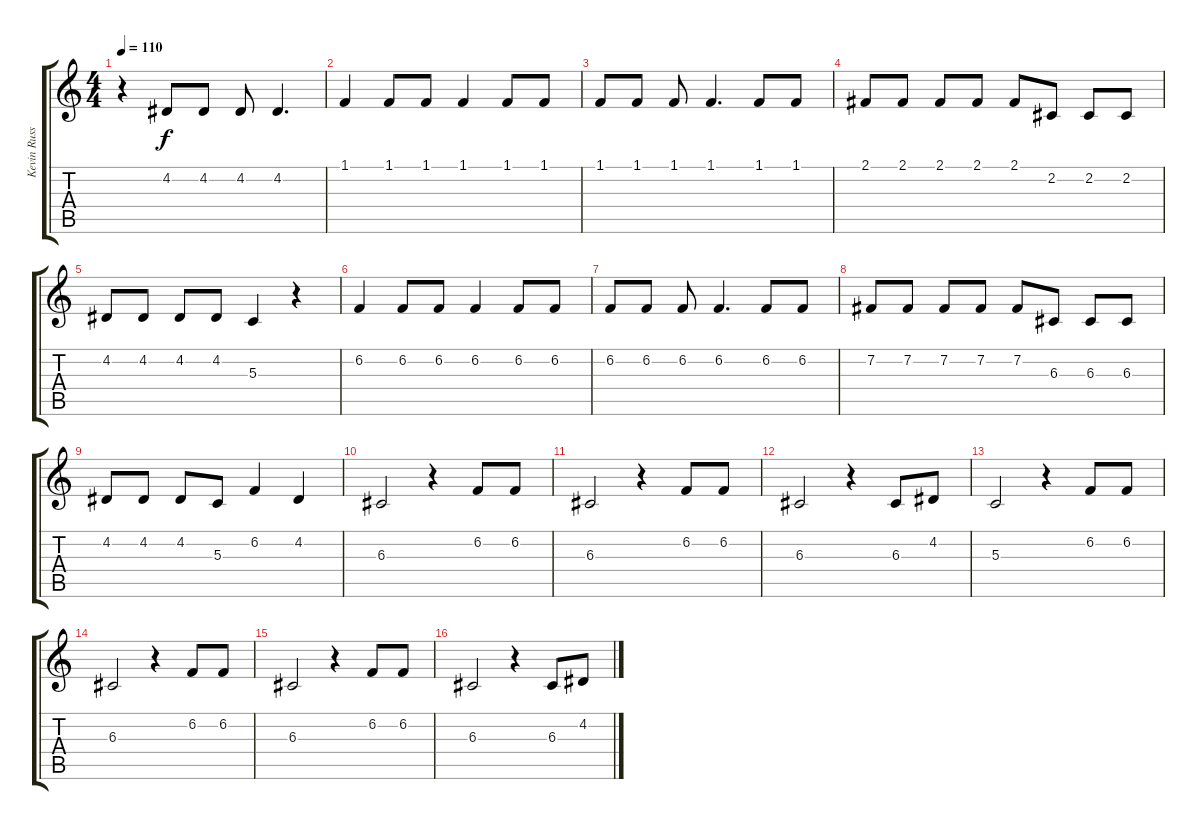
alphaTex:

\track ("Kevin Russel" "Kevin Russ") {instrument baritonesax}
\staff {score tabs}
\tuning (E4 B3 G3 D3 A2 E2) {hide}
\ts (4 4)
\tempo 110
\clef g2
\ks c
r.4{dy f} 4.2.8 4.2.8 4.2.8 4.2.4{d} |
1.1.4 1.1.8 1.1.8 1.1.4 1.1.8 1.1.8 |
1.1.8 1.1.8 1.1.8 1.1.4{d} 1.1.8 1.1.8 |
2.1.8 2.1.8 2.1.8 2.1.8 2.1.8 2.2.8 2.2.8 2.2.8 |
4.2.8 4.2.8 4.2.8 4.2.8 5.3.4 r.4 |
6.2.4 6.2.8 6.2.8 6.2.4 6.2.8 6.2.8 |
6.2.8 6.2.8 6.2.8 6.2.4{d} 6.2.8 6.2.8 |
7.2.8 7.2.8 7.2.8 7.2.8 7.2.8 6.3.8 6.3.8 6.3.8 |
4.2.8 4.2.8 4.2.8 5.3.8 6.2.4 4.2.4 |
6.3.2 r.4 6.2.8 6.2.8 |
6.3.2 r.4 6.2.8 6.2.8 |
6.3.2 r.4 6.3.8 4.2.8 |
5.3.2 r.4 6.2.8 6.2.8 |
6.3.2 r.4 6.2.8 6.2.8 |
6.3.2 r.4 6.2.8 6.2.8 |
6.3.2 r.4 6.3.8 4.2.8
